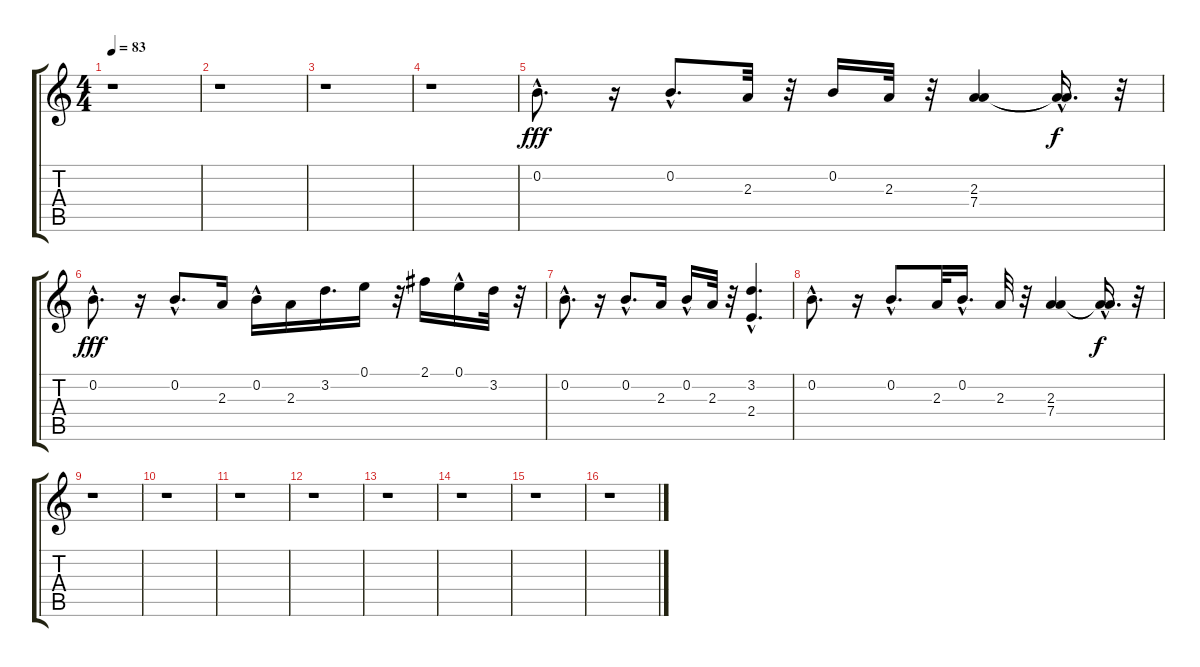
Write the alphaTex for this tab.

\track "" {instrument distortionguitar}
\staff {score tabs}
\tuning (E4 B3 G3 D3 A2 E2) {hide}
\ts (4 4)
\tempo 83
\clef g2
\ks c
r.1{dy f} |
r.1 |
r.1 |
r.1 |
0.2{hac}.8{d dy fff} r.16 0.2{hac}.8{d} 2.3.32 r.32 0.2.16 2.3.32 r.32 (2.3 7.4).4 (2.3{hac t} 7.4{t}).16{d dy f} r.32 |
0.2{hac}.8{d dy fff} r.16 0.2{hac}.8{d} 2.3.16 0.2{hac}.16 2.3.16 3.2.16{d} 0.1.16 r.32 2.1.16 0.1{hac}.16 3.2.32 r.32 |
0.2{hac}.8{d} r.16 0.2{hac}.8{d} 2.3.16 0.2{hac}.16 2.3.32 r.32 (3.2 2.4{hac}).4{d} |
0.2{hac}.8{d} r.16 0.2{hac}.8{d} 2.3.32 0.2{hac}.16{d} 2.3.32 r.32 (2.3 7.4).4 (2.3{hac t} 7.4{hac t}).16{d dy f} r.32 |
r.1 |
r.1 |
r.1 |
r.1 |
r.1 |
r.1 |
r.1 |
r.1
